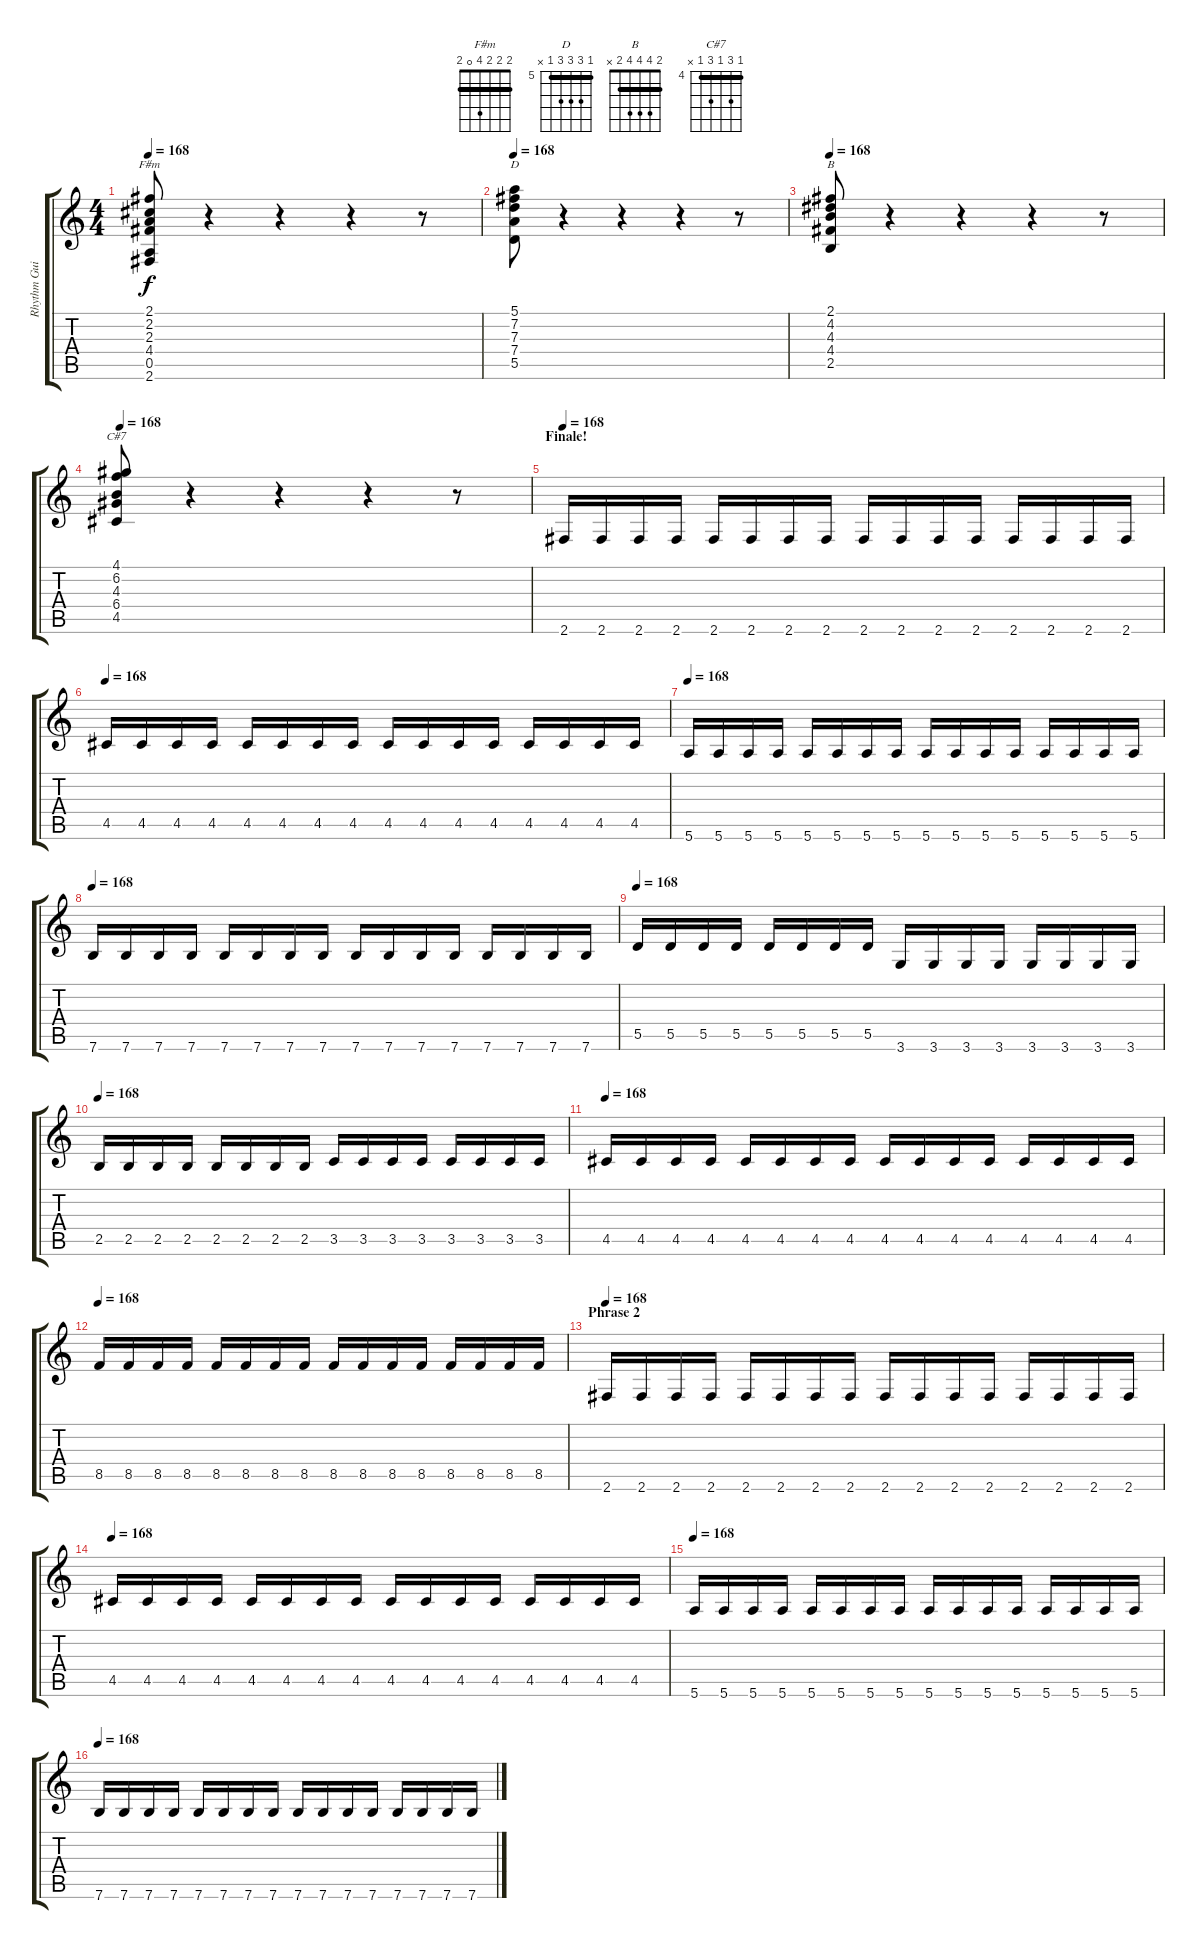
\track ("Rhythm Guitar" "Rhythm Gui") {instrument distortionguitar}
\staff {score tabs}
\tuning (E4 B3 G3 D3 A2 E2) {hide}
\chord ("F#m" 2 2 2 4 0 2) {barre 2}
\chord ("D" 5 7 7 7 5 x) {firstfret 5 barre 5}
\chord ("B" 2 4 4 4 2 x) {barre 2}
\chord ("C#7" 4 6 4 6 4 x) {firstfret 4 barre 4}
\ts (4 4)
\tempo 168
\clef g2
\ks c
(2.1 2.2 2.3 4.4 0.5 2.6).8{ch "F#m" dy f volume 12} r.4 r.4 r.4 r.8 |
\tempo 168
(5.1 7.2 7.3 7.4 5.5).8{ch "D"} r.4 r.4 r.4 r.8 |
\tempo 168
(2.1 4.2 4.3 4.4 2.5).8{ch "B"} r.4 r.4 r.4 r.8 |
\tempo 168
(4.1 6.2 4.3 6.4 4.5).8{ch "C#7"} r.4 r.4 r.4 r.8 |
\section ("" "Finale!")
\tempo 168
2.6.16{volume 13} 2.6.16 2.6.16 2.6.16 2.6.16 2.6.16 2.6.16 2.6.16 2.6.16 2.6.16 2.6.16 2.6.16 2.6.16 2.6.16 2.6.16 2.6.16 |
\tempo 168
4.5.16 4.5.16 4.5.16 4.5.16 4.5.16 4.5.16 4.5.16 4.5.16 4.5.16 4.5.16 4.5.16 4.5.16 4.5.16 4.5.16 4.5.16 4.5.16 |
\tempo 168
5.6.16 5.6.16 5.6.16 5.6.16 5.6.16 5.6.16 5.6.16 5.6.16 5.6.16 5.6.16 5.6.16 5.6.16 5.6.16 5.6.16 5.6.16 5.6.16 |
\tempo 168
7.6.16 7.6.16 7.6.16 7.6.16 7.6.16 7.6.16 7.6.16 7.6.16 7.6.16 7.6.16 7.6.16 7.6.16 7.6.16 7.6.16 7.6.16 7.6.16 |
\tempo 168
5.5.16 5.5.16 5.5.16 5.5.16 5.5.16 5.5.16 5.5.16 5.5.16 3.6.16 3.6.16 3.6.16 3.6.16 3.6.16 3.6.16 3.6.16 3.6.16 |
\tempo 168
2.5.16 2.5.16 2.5.16 2.5.16 2.5.16 2.5.16 2.5.16 2.5.16 3.5.16 3.5.16 3.5.16 3.5.16 3.5.16 3.5.16 3.5.16 3.5.16 |
\tempo 168
4.5.16 4.5.16 4.5.16 4.5.16 4.5.16 4.5.16 4.5.16 4.5.16 4.5.16 4.5.16 4.5.16 4.5.16 4.5.16 4.5.16 4.5.16 4.5.16 |
\tempo 168
8.5.16 8.5.16 8.5.16 8.5.16 8.5.16 8.5.16 8.5.16 8.5.16 8.5.16 8.5.16 8.5.16 8.5.16 8.5.16 8.5.16 8.5.16 8.5.16 |
\section ("" "Phrase 2")
\tempo 168
2.6.16{volume 13} 2.6.16 2.6.16 2.6.16 2.6.16 2.6.16 2.6.16 2.6.16 2.6.16 2.6.16 2.6.16 2.6.16 2.6.16 2.6.16 2.6.16 2.6.16 |
\tempo 168
4.5.16 4.5.16 4.5.16 4.5.16 4.5.16 4.5.16 4.5.16 4.5.16 4.5.16 4.5.16 4.5.16 4.5.16 4.5.16 4.5.16 4.5.16 4.5.16 |
\tempo 168
5.6.16 5.6.16 5.6.16 5.6.16 5.6.16 5.6.16 5.6.16 5.6.16 5.6.16 5.6.16 5.6.16 5.6.16 5.6.16 5.6.16 5.6.16 5.6.16 |
\tempo 168
7.6.16 7.6.16 7.6.16 7.6.16 7.6.16 7.6.16 7.6.16 7.6.16 7.6.16 7.6.16 7.6.16 7.6.16 7.6.16 7.6.16 7.6.16 7.6.16
